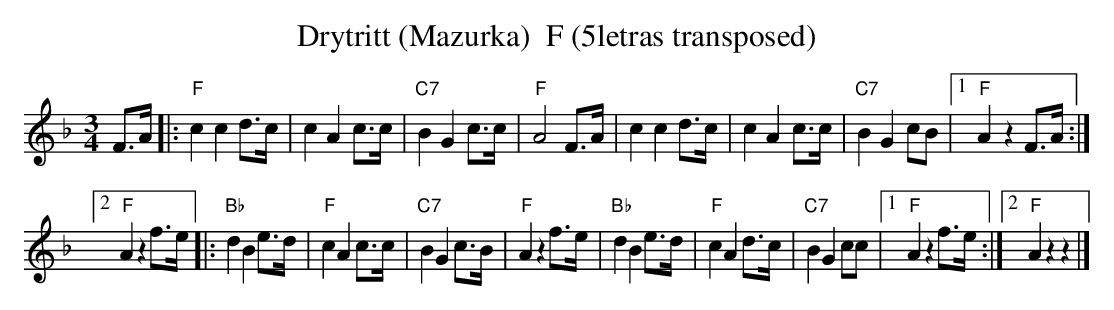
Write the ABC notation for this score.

X:1
T:Drytritt (Mazurka)  F (5letras transposed)
M:3/4
L:1/8
K:F transpose=3 %%MIDI gchordon
F>A |: "F"c2c2d>c | c2A2c>c | "C7"B2G2c>c | "F"A4F>A | c2c2d>c | c2A2 c>c | "C7"B2G2cB |1 "F"A2z2F>A :|2
"F"A2z2f>e |: "Bb"d2B2e>d | "F"c2A2c>c | "C7"B2G2c>B | "F"A2z2f>e | "Bb"d2B2e>d | "F"c2A2 d>c | "C7"B2G2 cc |1 "F"A2z2f>e :|2 "F"A2z2z2 |]
